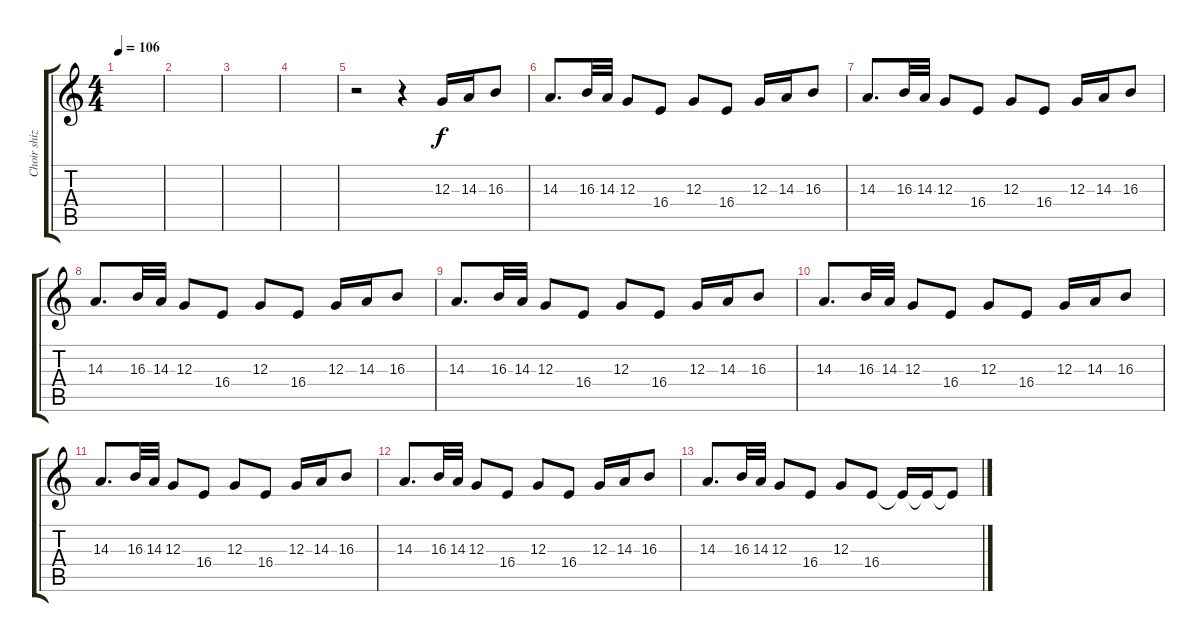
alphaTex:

\track ("Choir shiz" "Choir shiz") {instrument choiraahs}
\staff {score tabs}
\tuning (E4 C4 G3 C3 G2 C2) {hide}
\ts (4 4)
\tempo 106
\clef g2
\ks c
|
|
|
|
r.2 r.4 12.3.16 14.3.16 16.3.8 |
14.3.8{d} 16.3.32 14.3.32 12.3.8 16.4.8 12.3.8 16.4.8 12.3.16 14.3.16 16.3.8 |
14.3.8{d} 16.3.32 14.3.32 12.3.8 16.4.8 12.3.8 16.4.8 12.3.16 14.3.16 16.3.8 |
14.3.8{d} 16.3.32 14.3.32 12.3.8 16.4.8 12.3.8 16.4.8 12.3.16 14.3.16 16.3.8 |
14.3.8{d} 16.3.32 14.3.32 12.3.8 16.4.8 12.3.8 16.4.8 12.3.16 14.3.16 16.3.8 |
14.3.8{d} 16.3.32 14.3.32 12.3.8 16.4.8 12.3.8 16.4.8 12.3.16 14.3.16 16.3.8 |
14.3.8{d} 16.3.32 14.3.32 12.3.8 16.4.8 12.3.8 16.4.8 12.3.16 14.3.16 16.3.8 |
14.3.8{d} 16.3.32 14.3.32 12.3.8 16.4.8 12.3.8 16.4.8 12.3.16 14.3.16 16.3.8 |
14.3.8{d} 16.3.32 14.3.32 12.3.8 16.4.8 12.3.8 16.4.8 16.4{t}.16 16.4{t}.16 16.4{t}.8
